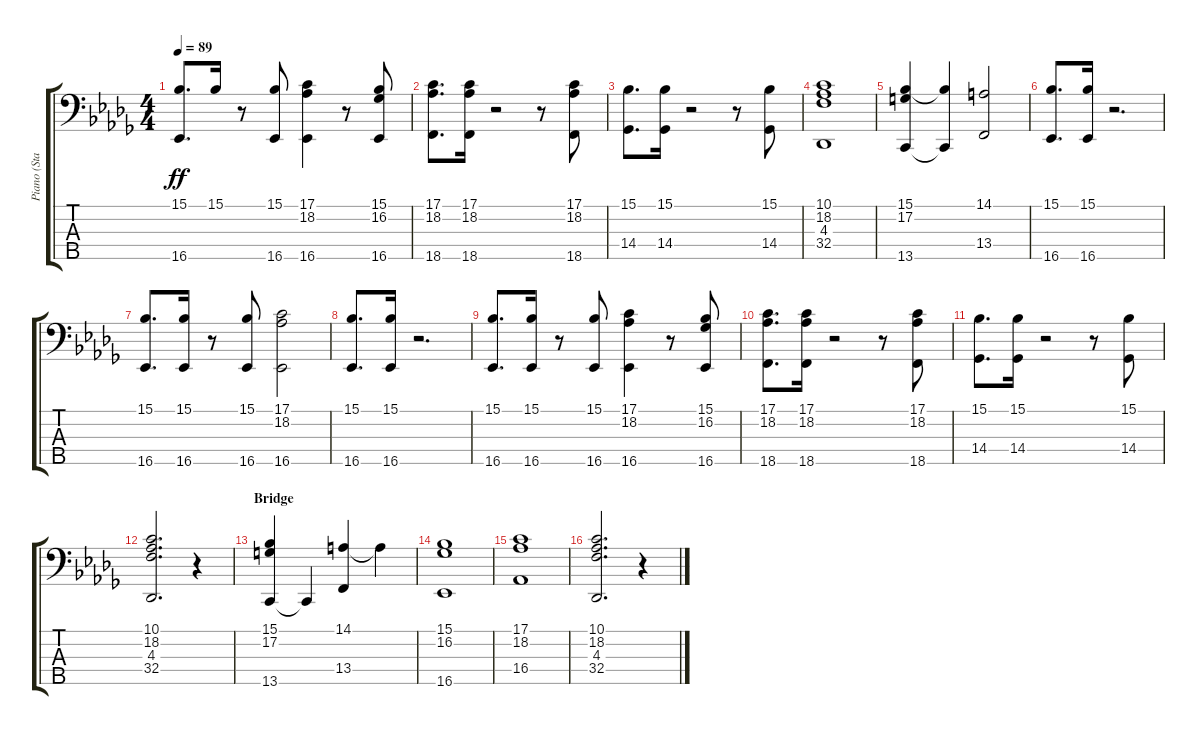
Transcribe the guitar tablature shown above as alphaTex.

\track ("Piano (Staff 2)" "Piano (Sta") {instrument electricpiano1}
\staff {score tabs}
\tuning (G2 D2 A1 E1 B0) {hide}
\ts (4 4)
\tempo 89
\clef f4
\ks bbminor
(15.1 16.5).8{d dy ff} 15.1.16 r.8 (15.1 16.5).8 (17.1 18.2 16.5).4 r.8 (15.1 16.2 16.5).8 |
(17.1 18.2 18.5).8{d} (17.1 18.2 18.5).16 r.2 r.8 (17.1 18.2 18.5).8 |
(15.1 14.4).8{d} (15.1 14.4).16 r.2 r.8 (15.1 14.4).8 |
(10.1 18.2 4.3 32.4).1 |
(15.1 17.2 13.5).4 (15.1{t} 13.5{t}).4 (14.1 13.4).2 |
(15.1 16.5).8{d} (15.1 16.5).16 r.2{d} |
(15.1 16.5).8{d} (15.1 16.5).16 r.8 (15.1 16.5).8 (17.1 18.2 16.5).2 |
(15.1 16.5).8{d} (15.1 16.5).16 r.2{d} |
(15.1 16.5).8{d} (15.1 16.5).16 r.8 (15.1 16.5).8 (17.1 18.2 16.5).4 r.8 (15.1 16.2 16.5).8 |
(17.1 18.2 18.5).8{d} (17.1 18.2 18.5).16 r.2 r.8 (17.1 18.2 18.5).8 |
(15.1 14.4).8{d} (15.1 14.4).16 r.2 r.8 (15.1 14.4).8 |
(10.1 18.2 4.3 32.4).2{d} r.4 |
\section ("" "Bridge")
(15.1 17.2 13.5).4 13.5{t}.4 (14.1 13.4).4 14.1{t}.4 |
(15.1 16.2 16.5).1 |
(17.1 18.2 16.4).1 |
(10.1 18.2 4.3 32.4).2{d} r.4
